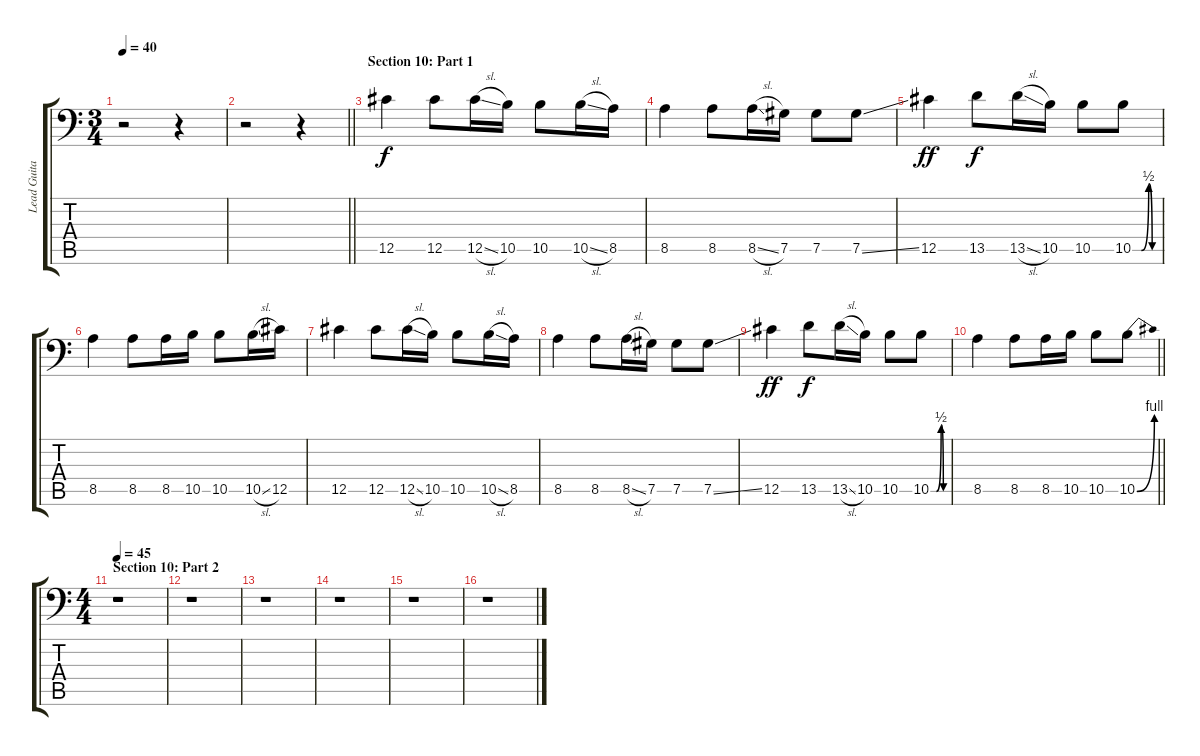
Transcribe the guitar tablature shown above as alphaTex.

\track ("Lead Guitar 1 (Distortion)" "Lead Guita") {instrument overdrivenguitar}
\staff {score tabs}
\tuning (Ab3 Eb3 B2 Gb2 Db2 Ab1) {hide}
\ts (3 4)
\tempo 40
\clef f4
\ks c
r.2{dy f} r.4 |
\barLineRight lightlight
r.2 r.4 |
\section ("" "Section 10: Part 1")
12.5.4{balance 14} 12.5.8 12.5{sl}.16 10.5.16 10.5.8 10.5{sl}.16 8.5.16 |
8.5.4 8.5.8 8.5{sl}.16 7.5.16 7.5.8 7.5{ss}.8 |
12.5.4{dy ff} 13.5.8{dy f} 13.5{sl}.16 10.5.16 10.5.8 10.5{be (custom 0 0 20 0 37 2 45 0 60 0)}.8 |
8.5.4 8.5.8 8.5.16 10.5.16 10.5.8 10.5{sl}.16 12.5.16 |
12.5.4 12.5.8 12.5{sl}.16 10.5.16 10.5.8 10.5{sl}.16 8.5.16 |
8.5.4 8.5.8 8.5{sl}.16 7.5.16 7.5.8 7.5{ss}.8 |
12.5.4{dy ff} 13.5.8{dy f} 13.5{sl}.16 10.5.16 10.5.8 10.5{be (custom 0 0 20 0 37 2 45 0 60 0)}.8 |
\barLineRight lightlight
8.5.4 8.5.8 8.5.16 10.5.16 10.5.8 10.5{be (bend 0 0 60 4)}.8 |
\ts (4 4)
\section ("" "Section 10: Part 2")
\tempo 45
r.1 |
r.1 |
r.1 |
r.1 |
r.1 |
r.1
